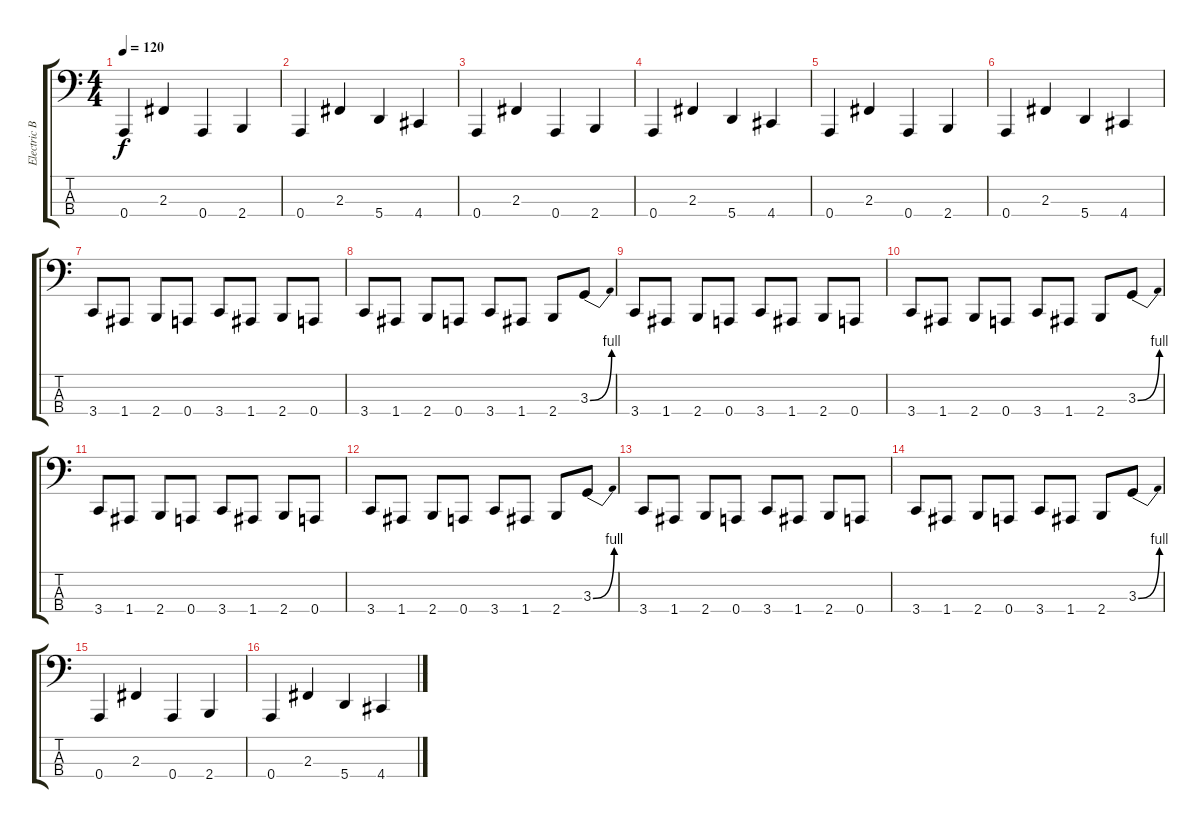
\track ("Electric Bass" "Electric B") {instrument electricbassfinger}
\staff {score tabs}
\tuning (D2 A1 E1 A0) {hide}
\ts (4 4)
\tempo 120
\clef f4
\ks c
0.4.4{dy f} 2.3.4 0.4.4 2.4.4 |
0.4.4 2.3.4 5.4.4 4.4.4 |
0.4.4 2.3.4 0.4.4 2.4.4 |
0.4.4 2.3.4 5.4.4 4.4.4 |
0.4.4 2.3.4 0.4.4 2.4.4 |
0.4.4 2.3.4 5.4.4 4.4.4 |
3.4.8 1.4.8 2.4.8 0.4.8 3.4.8 1.4.8 2.4.8 0.4.8 |
3.4.8 1.4.8 2.4.8 0.4.8 3.4.8 1.4.8 2.4.8 3.3{be (bend 0 0 60 4)}.8 |
3.4.8 1.4.8 2.4.8 0.4.8 3.4.8 1.4.8 2.4.8 0.4.8 |
3.4.8 1.4.8 2.4.8 0.4.8 3.4.8 1.4.8 2.4.8 3.3{be (bend 0 0 60 4)}.8 |
3.4.8 1.4.8 2.4.8 0.4.8 3.4.8 1.4.8 2.4.8 0.4.8 |
3.4.8 1.4.8 2.4.8 0.4.8 3.4.8 1.4.8 2.4.8 3.3{be (bend 0 0 60 4)}.8 |
3.4.8 1.4.8 2.4.8 0.4.8 3.4.8 1.4.8 2.4.8 0.4.8 |
3.4.8 1.4.8 2.4.8 0.4.8 3.4.8 1.4.8 2.4.8 3.3{be (bend 0 0 60 4)}.8 |
0.4.4 2.3.4 0.4.4 2.4.4 |
0.4.4 2.3.4 5.4.4 4.4.4
